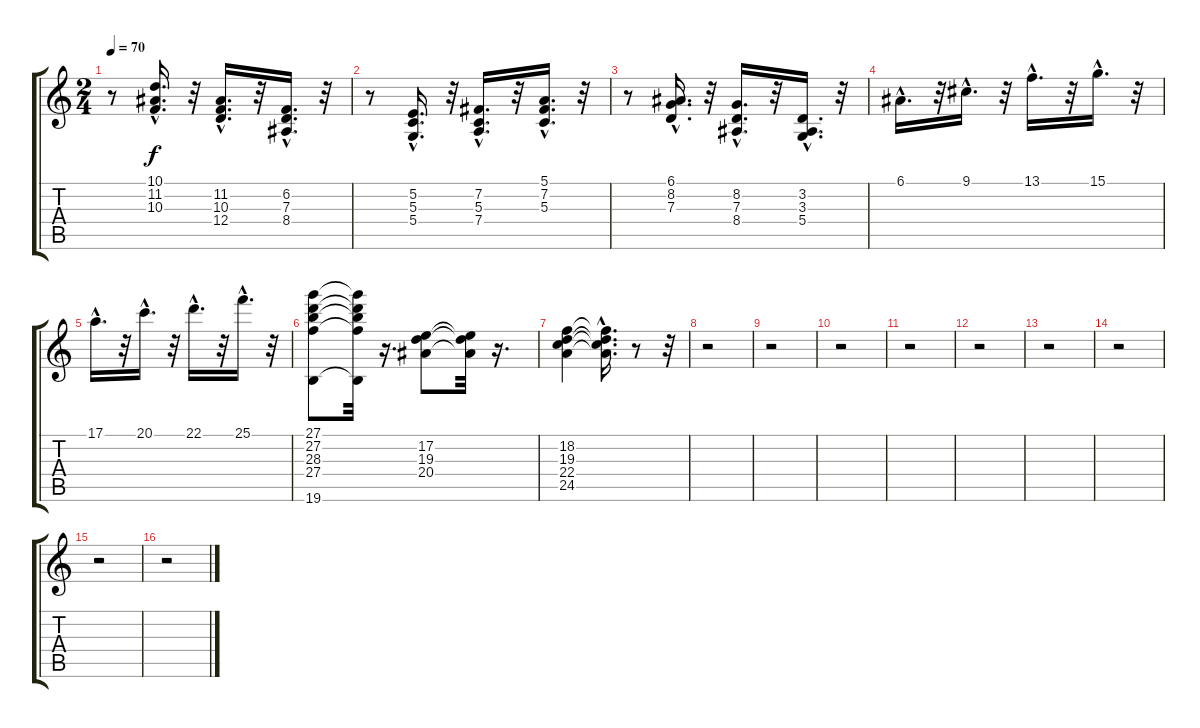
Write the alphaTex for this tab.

\track "" {instrument acousticgrandpiano}
\staff {score tabs}
\tuning (E4 B3 G3 D3 A2 E2) {hide}
\ts (2 4)
\tempo 70
\clef g2
\ks c
r.8{dy f} (10.1{hac} 11.2{hac} 10.3{hac}).16{d} r.32 (11.2{hac} 10.3{hac} 12.4{hac}).16{d} r.32 (6.2{hac} 7.3{hac} 8.4{hac}).16{d} r.32 |
r.8 (5.2{hac} 5.3{hac} 5.4{hac}).16{d} r.32 (7.2{hac} 5.3{hac} 7.4{hac}).16{d} r.32 (5.1{hac} 7.2{hac} 5.3{hac}).16{d} r.32 |
r.8 (6.1{hac} 8.2{hac} 7.3{hac}).16{d} r.32 (8.2{hac} 7.3{hac} 8.4{hac}).16{d} r.32 (3.2{hac} 3.3{hac} 5.4{hac}).16{d} r.32 |
6.1{hac}.16{d} r.32 9.1{hac}.16{d} r.32 13.1{hac}.16{d} r.32 15.1{hac}.16{d} r.32 |
17.1{hac}.16{d} r.32 20.1{hac}.16{d} r.32 22.1{hac}.16{d} r.32 25.1{hac}.16{d} r.32 |
(27.1 27.2 28.3 27.4 19.6).8 (27.1{t} 27.2{t} 28.3{t} 27.4{t} 19.6{t}).32 r.16{d} (17.2 19.3 20.4).8 (17.2{t} 19.3{t} 20.4{t}).32 r.16{d} |
(18.2 19.3 22.4 24.5).4 (18.2{hac t} 19.3{hac t} 22.4{hac t} 24.5{hac t}).16{d} r.8 r.32 |
r.2 |
r.2 |
r.2 |
r.2 |
r.2 |
r.2 |
r.2 |
r.2 |
r.2
